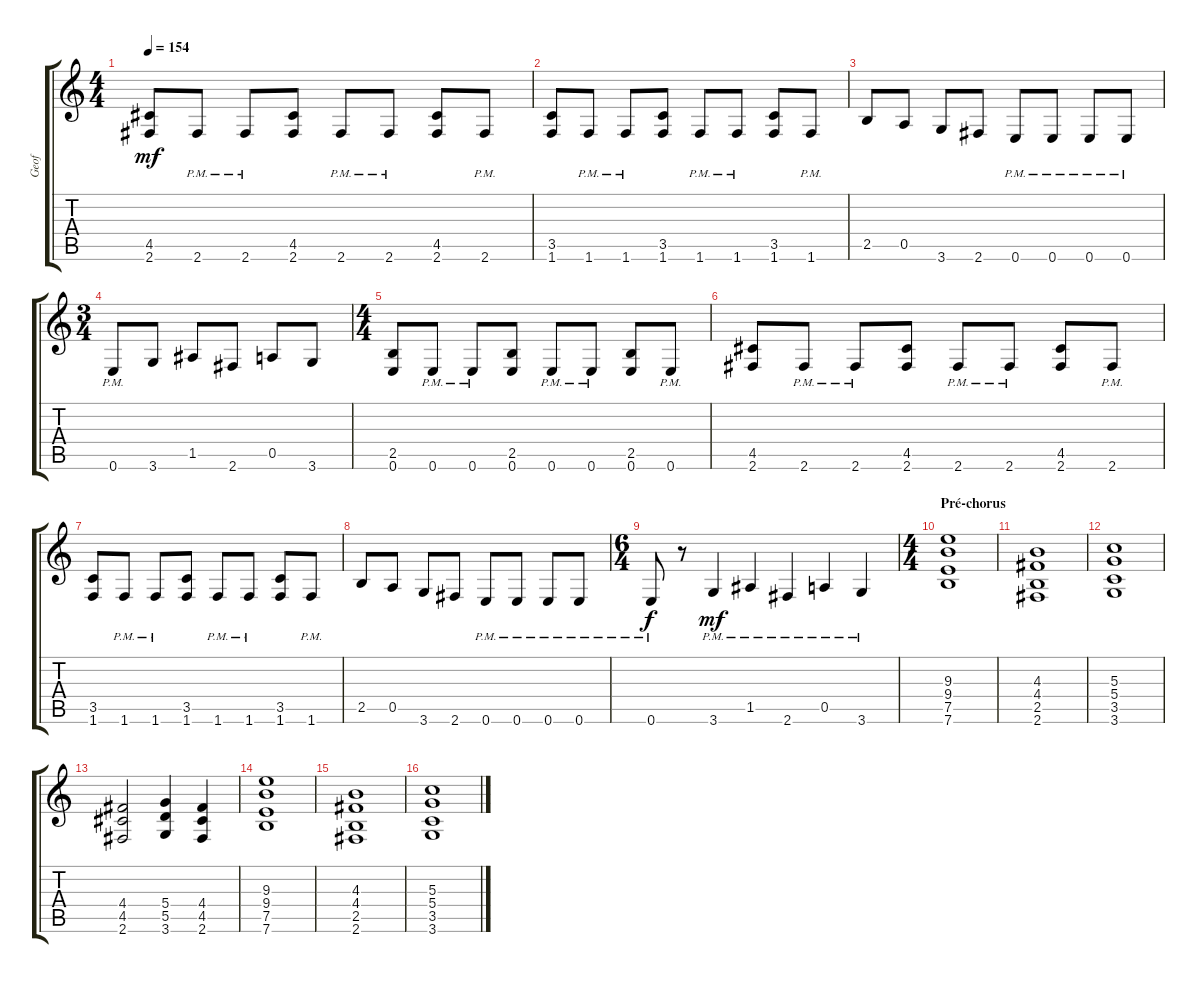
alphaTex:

\track ("Geof" "Geof") {instrument distortionguitar}
\staff {score tabs}
\tuning (E4 B3 G3 D3 A2 E2) {hide}
\ts (4 4)
\tempo 154
\clef g2
\ks c
(4.5 2.6).8{dy mf} 2.6{pm}.8 2.6{pm}.8 (4.5 2.6).8 2.6{pm}.8 2.6{pm}.8 (4.5 2.6).8 2.6{pm}.8 |
(3.5 1.6).8 1.6{pm}.8 1.6{pm}.8 (3.5 1.6).8 1.6{pm}.8 1.6{pm}.8 (3.5 1.6).8 1.6{pm}.8 |
2.5.8 0.5.8 3.6.8 2.6.8 0.6{pm}.8 0.6{pm}.8 0.6{pm}.8 0.6{pm}.8 |
\ts (3 4)
0.6{pm}.8 3.6.8 1.5.8 2.6.8 0.5.8 3.6.8 |
\ts (4 4)
(2.5 0.6).8 0.6{pm}.8 0.6{pm}.8 (2.5 0.6).8 0.6{pm}.8 0.6{pm}.8 (2.5 0.6).8 0.6{pm}.8 |
(4.5 2.6).8 2.6{pm}.8 2.6{pm}.8 (4.5 2.6).8 2.6{pm}.8 2.6{pm}.8 (4.5 2.6).8 2.6{pm}.8 |
(3.5 1.6).8 1.6{pm}.8 1.6{pm}.8 (3.5 1.6).8 1.6{pm}.8 1.6{pm}.8 (3.5 1.6).8 1.6{pm}.8 |
2.5.8 0.5.8 3.6.8 2.6.8 0.6{pm}.8 0.6{pm}.8 0.6{pm}.8 0.6{pm}.8 |
\ts (6 4)
0.6{pm}.8{dy f} r.8 3.6{pm}.4{dy mf} 1.5{pm}.4 2.6{pm}.4 0.5{pm}.4 3.6{pm}.4 |
\ts (4 4)
\section ("" "Pré-chorus")
(9.3 9.4 7.5 7.6).1 |
(4.3 4.4 2.5 2.6).1 |
(5.3 5.4 3.5 3.6).1 |
(4.4 4.5 2.6).2 (5.4 5.5 3.6).4 (4.4 4.5 2.6).4 |
(9.3 9.4 7.5 7.6).1 |
(4.3 4.4 2.5 2.6).1 |
(5.3 5.4 3.5 3.6).1
